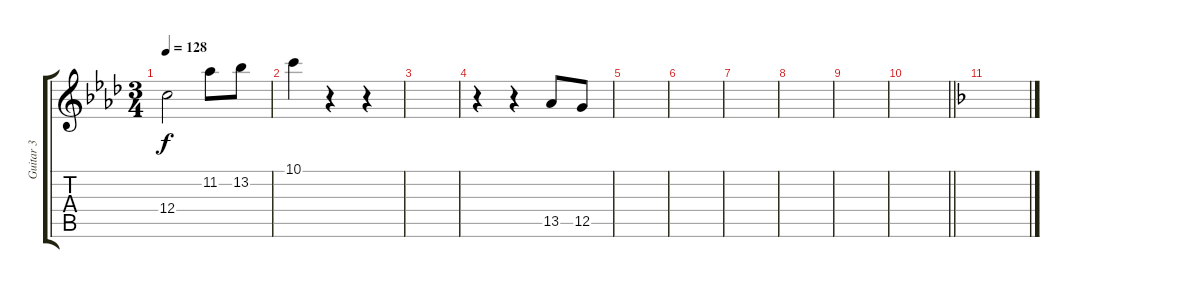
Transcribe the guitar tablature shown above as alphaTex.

\track ("Guitar 3" "Guitar 3") {instrument acousticguitarsteel}
\staff {score tabs}
\tuning (D4 A3 F3 C3 G2 D2) {hide}
\ts (3 4)
\tempo 128
\clef g2
\ks fminor
12.4.2{dy f} 11.2.8 13.2.8 |
10.1.4 r.4 r.4 |
|
r.4 r.4 13.5.8 12.5.8 |
|
|
|
|
|
\barLineRight lightlight
|
\ks dminor
